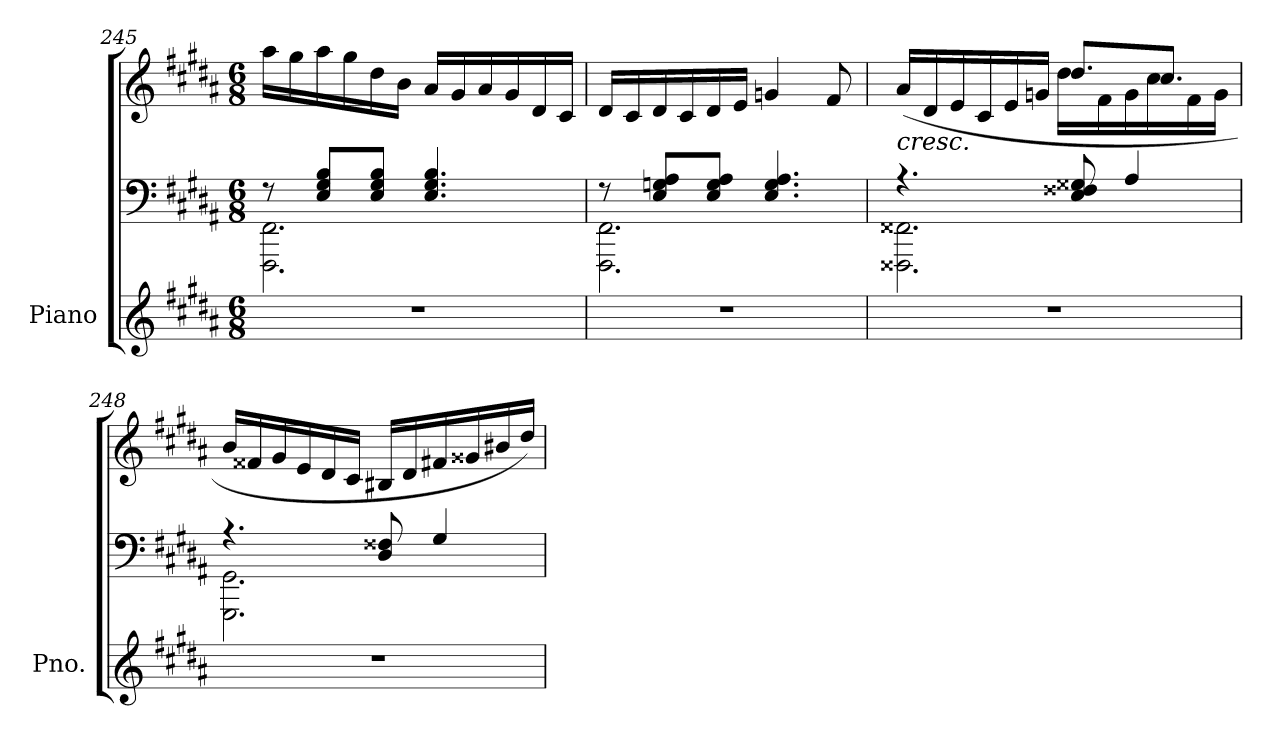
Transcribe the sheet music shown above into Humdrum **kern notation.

**kern	**kern	**kern
*part1	*part1	*part1
*staff3	*staff2	*staff1
*I"Piano	*	*
*I'Pno.	*	*
*clefG2	*clefF4	*clefG2
*k[f#c#g#d#a#]	*k[f#c#g#d#a#]	*k[f#c#g#d#a#]
*M6/8	*M6/8	*M6/8
=245	=245	=245
*	*^	*
2.r	8r	2.FFF#\ 2.FF#\	16aa#\LL
.	.	.	16gg#\
.	8E/ 8G#/ 8B/L	.	16aa#\
.	.	.	16gg#\
.	8E/ 8G#/ 8B/J	.	16dd#\
.	.	.	16b\JJ
.	4.E/ 4.G#/ 4.B/	.	16a#/LL
.	.	.	16g#/
.	.	.	16a#/
.	.	.	16g#/
.	.	.	16d#/
.	.	.	16c#/JJ
=246	=246	=246	=246
2.r	8r	2.FFF#\ 2.FF#\	16d#/LL
.	.	.	16c#/
.	8E/ 8Gn/ 8A#/L	.	16d#/
.	.	.	16c#/
.	8E/ 8G/ 8A#/J	.	16d#/
.	.	.	16e/JJ
.	4.E/ 4.G/ 4.A#/	.	4gn/
.	.	.	8f#/
!!LO:PB:g=z
=247	=247	=247	=247
*	*	*	*^
!	!	!	!LO:TX:b:i:t=cresc.	!
2.r	4.r	2.FFF##X\ 2.FF##X\	(>16a#/LL	4.ryy
.	.	.	16d#/	.
.	.	.	16e/	.
.	.	.	16c#/	.
.	.	.	16e/	.
.	.	.	16gn/JJ	.
.	8E/ 8F##X/ 8G##X/	.	8.dd#/L	16dd#\LL
.	.	.	.	16f#\
.	4A#/	.	.	16g\
.	.	.	8.cc#/J	16cc#\
.	.	.	.	16f#\
.	.	.	.	16g\JJ
*	*	*	*v	*v
=248	=248	=248	=248
2.r	4.r	2.GGG#\ 2.GG#\	16b/LL
.	.	.	16f##X/
.	.	.	16g#/
.	.	.	16e/
.	.	.	16d#/
.	.	.	16c#/JJ
.	8D#/ 8F##X/	.	16B#X/LL
.	.	.	16d#/
.	4G#/	.	16f#X/
.	.	.	16g##X/
.	.	.	16b#X/
.	.	.	16dd#/JJ)
*	*v	*v	*
=	=	=
*-	*-	*-
